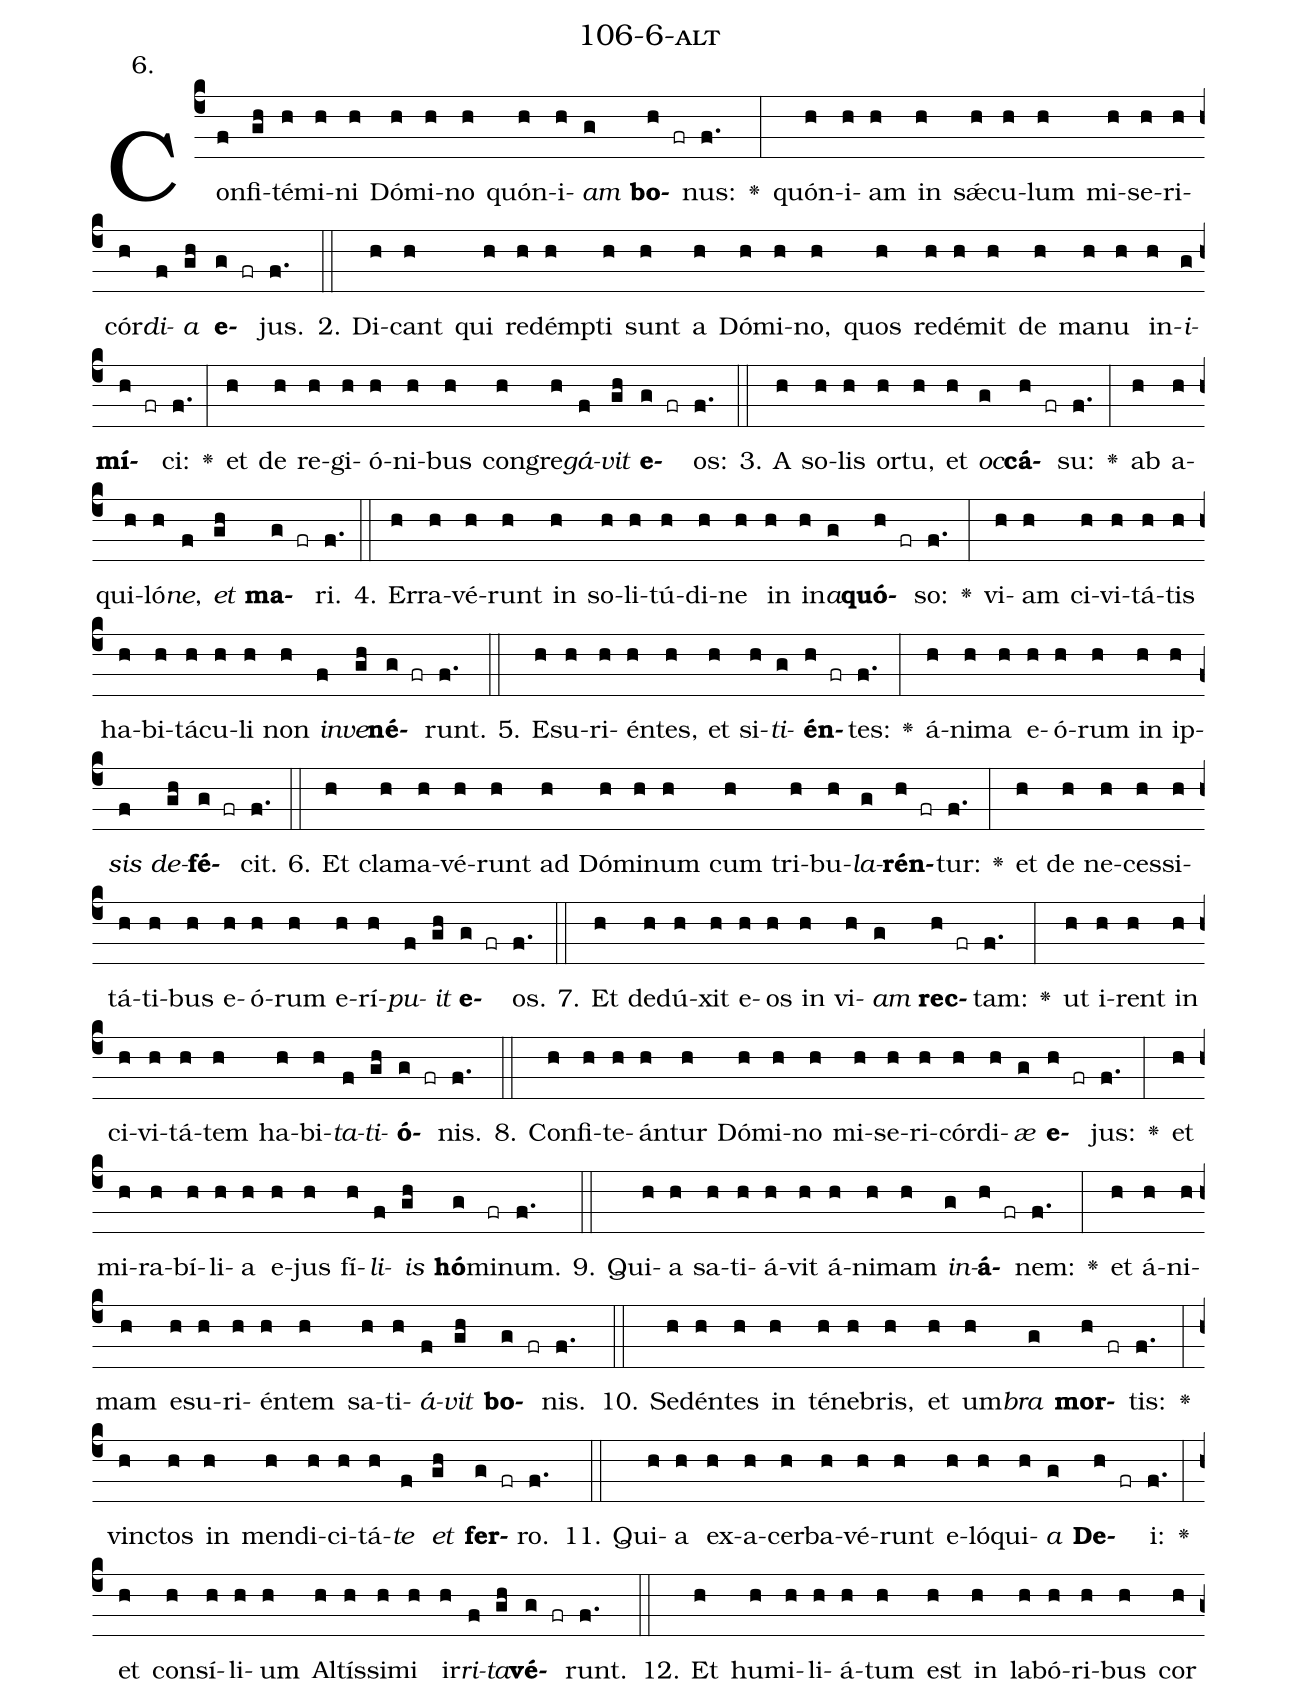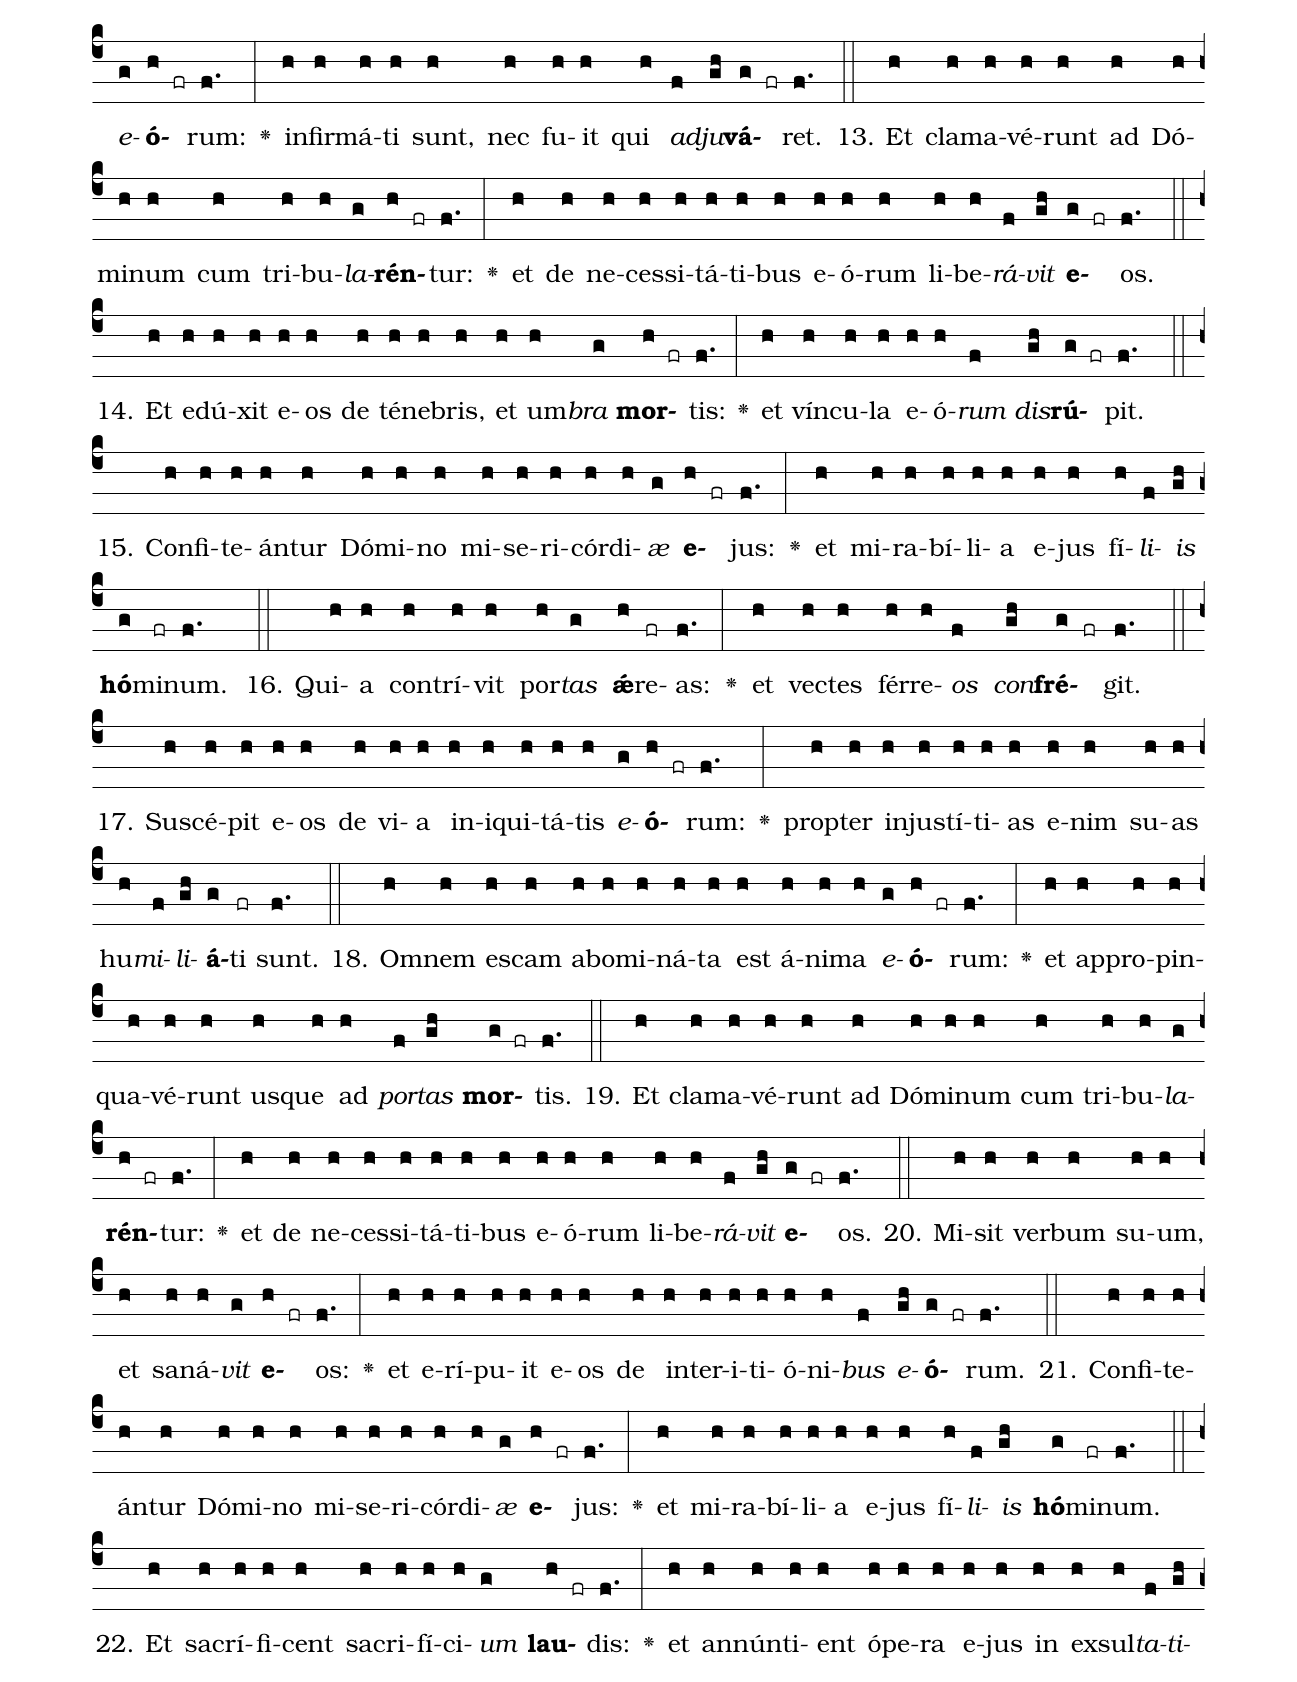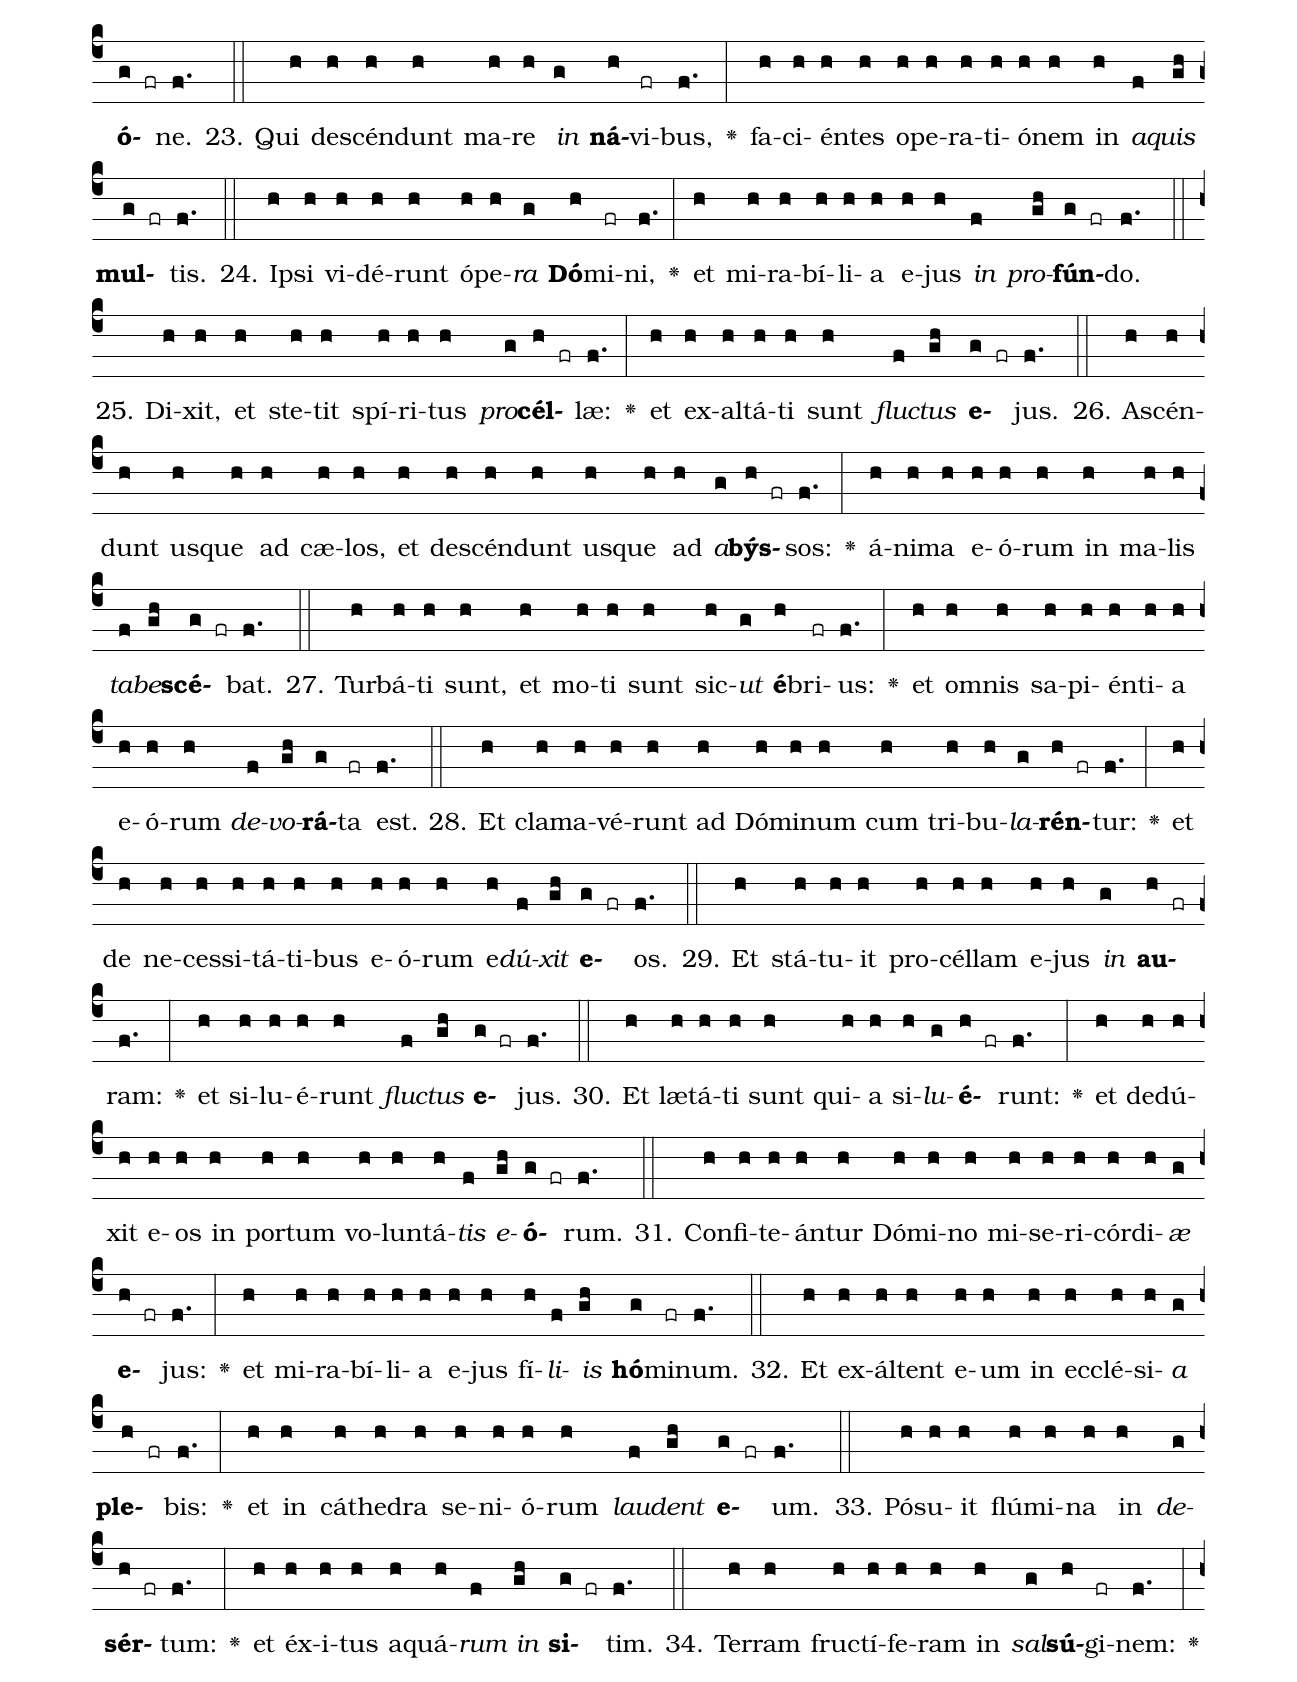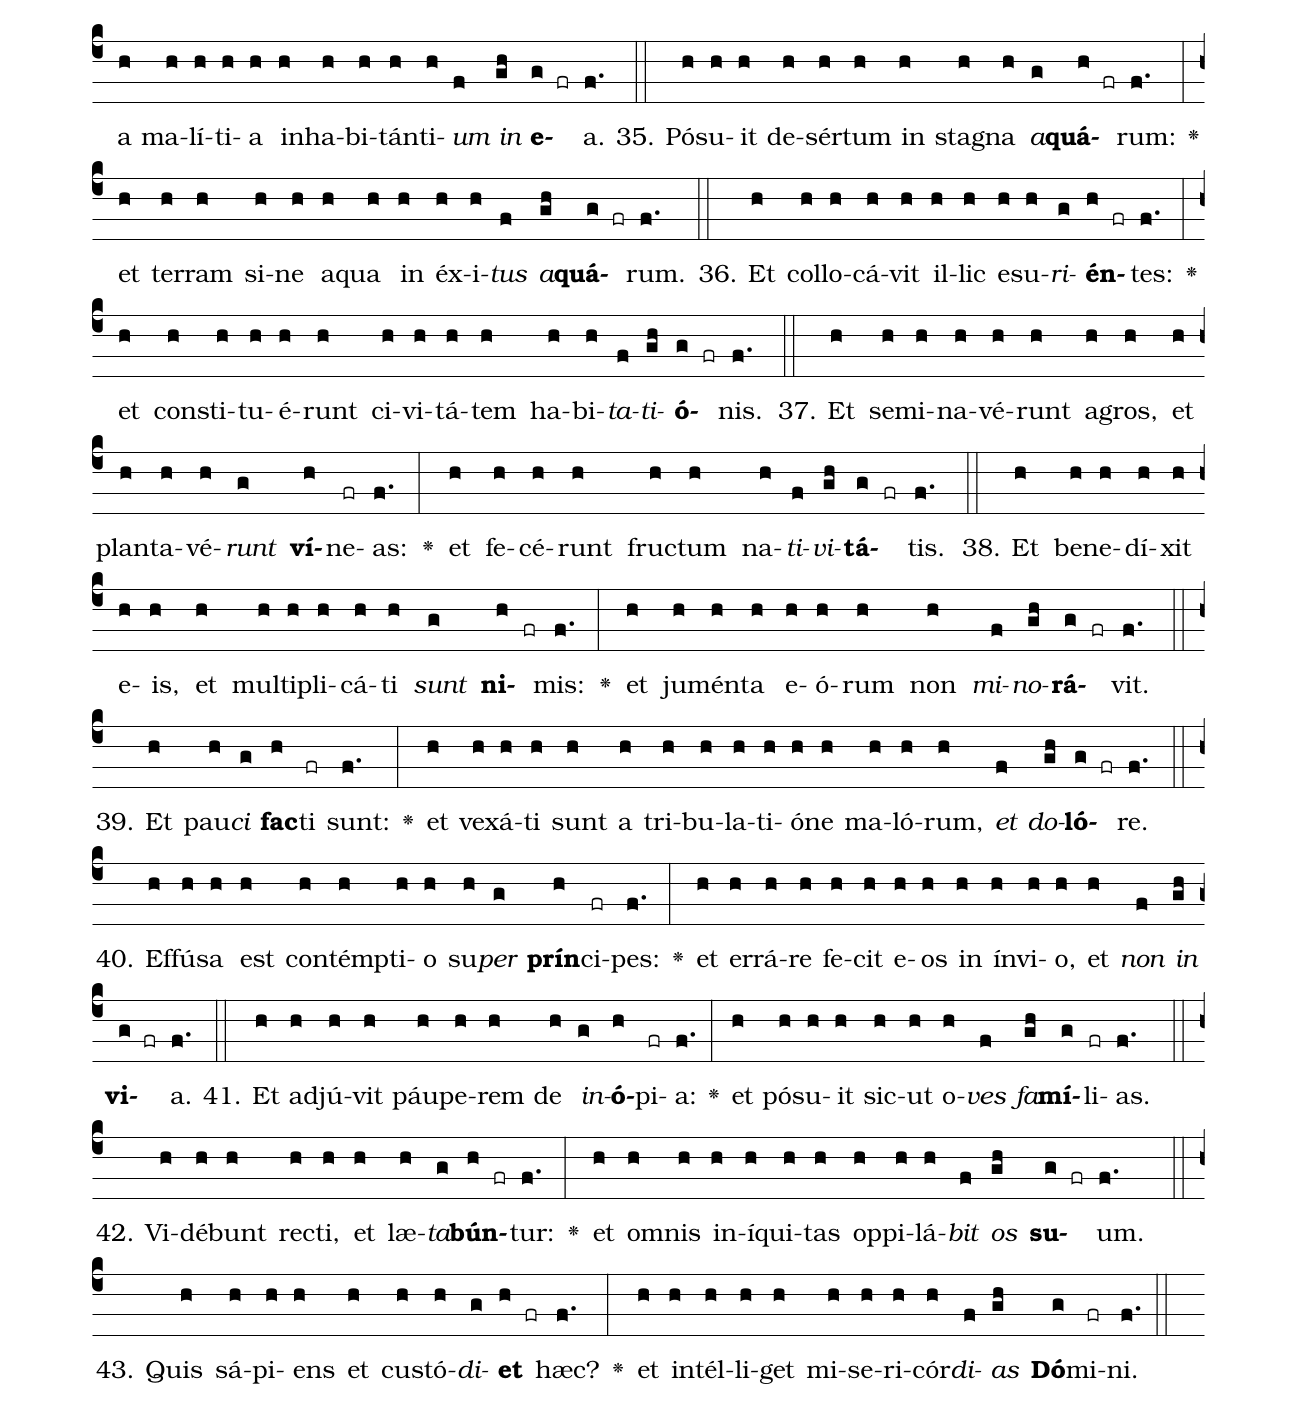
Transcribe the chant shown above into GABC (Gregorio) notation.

name: 106-6-alt;
annotation: 6.;
%%
(c4)Con(f)fi(gh)té(h)mi(h)ni(h) Dó(h)mi(h)no(h) quón(h)i(h)<i>am</i>(g) <b>bo</b>(h fr)nus:(f.) <v>\greheightstar</v>(:) quón(h)i(h)am(h) in(h) sǽ(h)cu(h)lum(h) mi(h)se(h)ri(h)cór(h)<i>di</i>(f)<i>a</i>(gh) <b>e</b>(g fr)jus.(f.) (::)
2. Di(h)cant(h) qui(h) red(h)émp(h)ti(h) sunt(h) a(h) Dó(h)mi(h)no,(h) quos(h) red(h)é(h)mit(h) de(h) ma(h)nu(h) in(h)<i>i</i>(g)<b>mí</b>(h fr)ci:(f.) <v>\greheightstar</v>(:) et(h) de(h) re(h)gi(h)ó(h)ni(h)bus(h) con(h)gre(h)<i>gá</i>(f)<i>vit</i>(gh) <b>e</b>(g fr)os:(f.) (::)
3. A(h) so(h)lis(h) or(h)tu,(h) et(h) <i>oc</i>(g)<b>cá</b>(h fr)su:(f.) <v>\greheightstar</v>(:) ab(h) a(h)qui(h)ló(h)<i>ne</i>,(f) <i>et</i>(gh) <b>ma</b>(g fr)ri.(f.) (::)
4. Er(h)ra(h)vé(h)runt(h) in(h) so(h)li(h)tú(h)di(h)ne(h) in(h) in(h)<i>a</i>(g)<b>quó</b>(h fr)so:(f.) <v>\greheightstar</v>(:) vi(h)am(h) ci(h)vi(h)tá(h)tis(h) ha(h)bi(h)tá(h)cu(h)li(h) non(h) <i>in</i>(f)<i>ve</i>(gh)<b>né</b>(g fr)runt.(f.) (::)
5. E(h)su(h)ri(h)én(h)tes,(h) et(h) si(h)<i>ti</i>(g)<b>én</b>(h fr)tes:(f.) <v>\greheightstar</v>(:) á(h)ni(h)ma(h) e(h)ó(h)rum(h) in(h) ip(h)<i>sis</i>(f) <i>de</i>(gh)<b>fé</b>(g fr)cit.(f.) (::)
6. Et(h) cla(h)ma(h)vé(h)runt(h) ad(h) Dó(h)mi(h)num(h) cum(h) tri(h)bu(h)<i>la</i>(g)<b>rén</b>(h fr)tur:(f.) <v>\greheightstar</v>(:) et(h) de(h) ne(h)ces(h)si(h)tá(h)ti(h)bus(h) e(h)ó(h)rum(h) e(h)rí(h)<i>pu</i>(f)<i>it</i>(gh) <b>e</b>(g fr)os.(f.) (::)
7. Et(h) de(h)dú(h)xit(h) e(h)os(h) in(h) vi(h)<i>am</i>(g) <b>rec</b>(h fr)tam:(f.) <v>\greheightstar</v>(:) ut(h) i(h)rent(h) in(h) ci(h)vi(h)tá(h)tem(h) ha(h)bi(h)<i>ta</i>(f)<i>ti</i>(gh)<b>ó</b>(g fr)nis.(f.) (::)
8. Con(h)fi(h)te(h)án(h)tur(h) Dó(h)mi(h)no(h) mi(h)se(h)ri(h)cór(h)di(h)<i>æ</i>(g) <b>e</b>(h fr)jus:(f.) <v>\greheightstar</v>(:) et(h) mi(h)ra(h)bí(h)li(h)a(h) e(h)jus(h) fí(h)<i>li</i>(f)<i>is</i>(gh) <b>hó</b>(g)mi(fr)num.(f.) (::)
9. Qui(h)a(h) sa(h)ti(h)á(h)vit(h) á(h)ni(h)mam(h) <i>in</i>(g)<b>á</b>(h fr)nem:(f.) <v>\greheightstar</v>(:) et(h) á(h)ni(h)mam(h) e(h)su(h)ri(h)én(h)tem(h) sa(h)ti(h)<i>á</i>(f)<i>vit</i>(gh) <b>bo</b>(g fr)nis.(f.) (::)
10. Se(h)dén(h)tes(h) in(h) té(h)ne(h)bris,(h) et(h) um(h)<i>bra</i>(g) <b>mor</b>(h fr)tis:(f.) <v>\greheightstar</v>(:) vinc(h)tos(h) in(h) men(h)di(h)ci(h)tá(h)<i>te</i>(f) <i>et</i>(gh) <b>fer</b>(g fr)ro.(f.) (::)
11. Qui(h)a(h) ex(h)a(h)cer(h)ba(h)vé(h)runt(h) e(h)ló(h)qui(h)<i>a</i>(g) <b>De</b>(h fr)i:(f.) <v>\greheightstar</v>(:) et(h) con(h)sí(h)li(h)um(h) Al(h)tís(h)si(h)mi(h) ir(h)<i>ri</i>(f)<i>ta</i>(gh)<b>vé</b>(g fr)runt.(f.) (::)
12. Et(h) hu(h)mi(h)li(h)á(h)tum(h) est(h) in(h) la(h)bó(h)ri(h)bus(h) cor(h) <i>e</i>(g)<b>ó</b>(h fr)rum:(f.) <v>\greheightstar</v>(:) in(h)fir(h)má(h)ti(h) sunt,(h) nec(h) fu(h)it(h) qui(h) <i>ad</i>(f)<i>ju</i>(gh)<b>vá</b>(g fr)ret.(f.) (::)
13. Et(h) cla(h)ma(h)vé(h)runt(h) ad(h) Dó(h)mi(h)num(h) cum(h) tri(h)bu(h)<i>la</i>(g)<b>rén</b>(h fr)tur:(f.) <v>\greheightstar</v>(:) et(h) de(h) ne(h)ces(h)si(h)tá(h)ti(h)bus(h) e(h)ó(h)rum(h) li(h)be(h)<i>rá</i>(f)<i>vit</i>(gh) <b>e</b>(g fr)os.(f.) (::)
14. Et(h) e(h)dú(h)xit(h) e(h)os(h) de(h) té(h)ne(h)bris,(h) et(h) um(h)<i>bra</i>(g) <b>mor</b>(h fr)tis:(f.) <v>\greheightstar</v>(:) et(h) vín(h)cu(h)la(h) e(h)ó(h)<i>rum</i>(f) <i>dis</i>(gh)<b>rú</b>(g fr)pit.(f.) (::)
15. Con(h)fi(h)te(h)án(h)tur(h) Dó(h)mi(h)no(h) mi(h)se(h)ri(h)cór(h)di(h)<i>æ</i>(g) <b>e</b>(h fr)jus:(f.) <v>\greheightstar</v>(:) et(h) mi(h)ra(h)bí(h)li(h)a(h) e(h)jus(h) fí(h)<i>li</i>(f)<i>is</i>(gh) <b>hó</b>(g)mi(fr)num.(f.) (::)
16. Qui(h)a(h) con(h)trí(h)vit(h) por(h)<i>tas</i>(g) <b>ǽ</b>(h)re(fr)as:(f.) <v>\greheightstar</v>(:) et(h) vec(h)tes(h) fér(h)re(h)<i>os</i>(f) <i>con</i>(gh)<b>fré</b>(g fr)git.(f.) (::)
17. Su(h)scé(h)pit(h) e(h)os(h) de(h) vi(h)a(h) in(h)i(h)qui(h)tá(h)tis(h) <i>e</i>(g)<b>ó</b>(h fr)rum:(f.) <v>\greheightstar</v>(:) prop(h)ter(h) in(h)jus(h)tí(h)ti(h)as(h) e(h)nim(h) su(h)as(h) hu(h)<i>mi</i>(f)<i>li</i>(gh)<b>á</b>(g)ti(fr) sunt.(f.) (::)
18. Om(h)nem(h) es(h)cam(h) ab(h)o(h)mi(h)ná(h)ta(h) est(h) á(h)ni(h)ma(h) <i>e</i>(g)<b>ó</b>(h fr)rum:(f.) <v>\greheightstar</v>(:) et(h) ap(h)pro(h)pin(h)qua(h)vé(h)runt(h) us(h)que(h) ad(h) <i>por</i>(f)<i>tas</i>(gh) <b>mor</b>(g fr)tis.(f.) (::)
19. Et(h) cla(h)ma(h)vé(h)runt(h) ad(h) Dó(h)mi(h)num(h) cum(h) tri(h)bu(h)<i>la</i>(g)<b>rén</b>(h fr)tur:(f.) <v>\greheightstar</v>(:) et(h) de(h) ne(h)ces(h)si(h)tá(h)ti(h)bus(h) e(h)ó(h)rum(h) li(h)be(h)<i>rá</i>(f)<i>vit</i>(gh) <b>e</b>(g fr)os.(f.) (::)
20. Mi(h)sit(h) ver(h)bum(h) su(h)um,(h) et(h) sa(h)ná(h)<i>vit</i>(g) <b>e</b>(h fr)os:(f.) <v>\greheightstar</v>(:) et(h) e(h)rí(h)pu(h)it(h) e(h)os(h) de(h) in(h)ter(h)i(h)ti(h)ó(h)ni(h)<i>bus</i>(f) <i>e</i>(gh)<b>ó</b>(g fr)rum.(f.) (::)
21. Con(h)fi(h)te(h)án(h)tur(h) Dó(h)mi(h)no(h) mi(h)se(h)ri(h)cór(h)di(h)<i>æ</i>(g) <b>e</b>(h fr)jus:(f.) <v>\greheightstar</v>(:) et(h) mi(h)ra(h)bí(h)li(h)a(h) e(h)jus(h) fí(h)<i>li</i>(f)<i>is</i>(gh) <b>hó</b>(g)mi(fr)num.(f.) (::)
22. Et(h) sa(h)crí(h)fi(h)cent(h) sa(h)cri(h)fí(h)ci(h)<i>um</i>(g) <b>lau</b>(h fr)dis:(f.) <v>\greheightstar</v>(:) et(h) an(h)nún(h)ti(h)ent(h) ó(h)pe(h)ra(h) e(h)jus(h) in(h) ex(h)sul(h)<i>ta</i>(f)<i>ti</i>(gh)<b>ó</b>(g fr)ne.(f.) (::)
23. Qui(h) de(h)scén(h)dunt(h) ma(h)re(h) <i>in</i>(g) <b>ná</b>(h)vi(fr)bus,(f.) <v>\greheightstar</v>(:) fa(h)ci(h)én(h)tes(h) o(h)pe(h)ra(h)ti(h)ó(h)nem(h) in(h) <i>a</i>(f)<i>quis</i>(gh) <b>mul</b>(g fr)tis.(f.) (::)
24. Ip(h)si(h) vi(h)dé(h)runt(h) ó(h)pe(h)<i>ra</i>(g) <b>Dó</b>(h)mi(fr)ni,(f.) <v>\greheightstar</v>(:) et(h) mi(h)ra(h)bí(h)li(h)a(h) e(h)jus(h) <i>in</i>(f) <i>pro</i>(gh)<b>fún</b>(g fr)do.(f.) (::)
25. Di(h)xit,(h) et(h) ste(h)tit(h) spí(h)ri(h)tus(h) <i>pro</i>(g)<b>cél</b>(h fr)læ:(f.) <v>\greheightstar</v>(:) et(h) ex(h)al(h)tá(h)ti(h) sunt(h) <i>fluc</i>(f)<i>tus</i>(gh) <b>e</b>(g fr)jus.(f.) (::)
26. A(h)scén(h)dunt(h) us(h)que(h) ad(h) cæ(h)los,(h) et(h) de(h)scén(h)dunt(h) us(h)que(h) ad(h) <i>a</i>(g)<b>býs</b>(h fr)sos:(f.) <v>\greheightstar</v>(:) á(h)ni(h)ma(h) e(h)ó(h)rum(h) in(h) ma(h)lis(h) <i>ta</i>(f)<i>be</i>(gh)<b>scé</b>(g fr)bat.(f.) (::)
27. Tur(h)bá(h)ti(h) sunt,(h) et(h) mo(h)ti(h) sunt(h) sic(h)<i>ut</i>(g) <b>é</b>(h)bri(fr)us:(f.) <v>\greheightstar</v>(:) et(h) om(h)nis(h) sa(h)pi(h)én(h)ti(h)a(h) e(h)ó(h)rum(h) <i>de</i>(f)<i>vo</i>(gh)<b>rá</b>(g)ta(fr) est.(f.) (::)
28. Et(h) cla(h)ma(h)vé(h)runt(h) ad(h) Dó(h)mi(h)num(h) cum(h) tri(h)bu(h)<i>la</i>(g)<b>rén</b>(h fr)tur:(f.) <v>\greheightstar</v>(:) et(h) de(h) ne(h)ces(h)si(h)tá(h)ti(h)bus(h) e(h)ó(h)rum(h) e(h)<i>dú</i>(f)<i>xit</i>(gh) <b>e</b>(g fr)os.(f.) (::)
29. Et(h) stá(h)tu(h)it(h) pro(h)cél(h)lam(h) e(h)jus(h) <i>in</i>(g) <b>au</b>(h fr)ram:(f.) <v>\greheightstar</v>(:) et(h) si(h)lu(h)é(h)runt(h) <i>fluc</i>(f)<i>tus</i>(gh) <b>e</b>(g fr)jus.(f.) (::)
30. Et(h) læ(h)tá(h)ti(h) sunt(h) qui(h)a(h) si(h)<i>lu</i>(g)<b>é</b>(h fr)runt:(f.) <v>\greheightstar</v>(:) et(h) de(h)dú(h)xit(h) e(h)os(h) in(h) por(h)tum(h) vo(h)lun(h)tá(h)<i>tis</i>(f) <i>e</i>(gh)<b>ó</b>(g fr)rum.(f.) (::)
31. Con(h)fi(h)te(h)án(h)tur(h) Dó(h)mi(h)no(h) mi(h)se(h)ri(h)cór(h)di(h)<i>æ</i>(g) <b>e</b>(h fr)jus:(f.) <v>\greheightstar</v>(:) et(h) mi(h)ra(h)bí(h)li(h)a(h) e(h)jus(h) fí(h)<i>li</i>(f)<i>is</i>(gh) <b>hó</b>(g)mi(fr)num.(f.) (::)
32. Et(h) ex(h)ál(h)tent(h) e(h)um(h) in(h) ec(h)clé(h)si(h)<i>a</i>(g) <b>ple</b>(h fr)bis:(f.) <v>\greheightstar</v>(:) et(h) in(h) cá(h)the(h)dra(h) se(h)ni(h)ó(h)rum(h) <i>lau</i>(f)<i>dent</i>(gh) <b>e</b>(g fr)um.(f.) (::)
33. Pó(h)su(h)it(h) flú(h)mi(h)na(h) in(h) <i>de</i>(g)<b>sér</b>(h fr)tum:(f.) <v>\greheightstar</v>(:) et(h) éx(h)i(h)tus(h) a(h)quá(h)<i>rum</i>(f) <i>in</i>(gh) <b>si</b>(g fr)tim.(f.) (::)
34. Ter(h)ram(h) fruc(h)tí(h)fe(h)ram(h) in(h) <i>sal</i>(g)<b>sú</b>(h)gi(fr)nem:(f.) <v>\greheightstar</v>(:) a(h) ma(h)lí(h)ti(h)a(h) in(h)ha(h)bi(h)tán(h)ti(h)<i>um</i>(f) <i>in</i>(gh) <b>e</b>(g fr)a.(f.) (::)
35. Pó(h)su(h)it(h) de(h)sér(h)tum(h) in(h) sta(h)gna(h) <i>a</i>(g)<b>quá</b>(h fr)rum:(f.) <v>\greheightstar</v>(:) et(h) ter(h)ram(h) si(h)ne(h) a(h)qua(h) in(h) éx(h)i(h)<i>tus</i>(f) <i>a</i>(gh)<b>quá</b>(g fr)rum.(f.) (::)
36. Et(h) col(h)lo(h)cá(h)vit(h) il(h)lic(h) e(h)su(h)<i>ri</i>(g)<b>én</b>(h fr)tes:(f.) <v>\greheightstar</v>(:) et(h) con(h)sti(h)tu(h)é(h)runt(h) ci(h)vi(h)tá(h)tem(h) ha(h)bi(h)<i>ta</i>(f)<i>ti</i>(gh)<b>ó</b>(g fr)nis.(f.) (::)
37. Et(h) se(h)mi(h)na(h)vé(h)runt(h) a(h)gros,(h) et(h) plan(h)ta(h)vé(h)<i>runt</i>(g) <b>ví</b>(h)ne(fr)as:(f.) <v>\greheightstar</v>(:) et(h) fe(h)cé(h)runt(h) fruc(h)tum(h) na(h)<i>ti</i>(f)<i>vi</i>(gh)<b>tá</b>(g fr)tis.(f.) (::)
38. Et(h) be(h)ne(h)dí(h)xit(h) e(h)is,(h) et(h) mul(h)ti(h)pli(h)cá(h)ti(h) <i>sunt</i>(g) <b>ni</b>(h fr)mis:(f.) <v>\greheightstar</v>(:) et(h) ju(h)mén(h)ta(h) e(h)ó(h)rum(h) non(h) <i>mi</i>(f)<i>no</i>(gh)<b>rá</b>(g fr)vit.(f.) (::)
39. Et(h) pau(h)<i>ci</i>(g) <b>fac</b>(h)ti(fr) sunt:(f.) <v>\greheightstar</v>(:) et(h) ve(h)xá(h)ti(h) sunt(h) a(h) tri(h)bu(h)la(h)ti(h)ó(h)ne(h) ma(h)ló(h)rum,(h) <i>et</i>(f) <i>do</i>(gh)<b>ló</b>(g fr)re.(f.) (::)
40. Ef(h)fú(h)sa(h) est(h) con(h)témp(h)ti(h)o(h) su(h)<i>per</i>(g) <b>prín</b>(h)ci(fr)pes:(f.) <v>\greheightstar</v>(:) et(h) er(h)rá(h)re(h) fe(h)cit(h) e(h)os(h) in(h) ín(h)vi(h)o,(h) et(h) <i>non</i>(f) <i>in</i>(gh) <b>vi</b>(g fr)a.(f.) (::)
41. Et(h) ad(h)jú(h)vit(h) páu(h)pe(h)rem(h) de(h) <i>in</i>(g)<b>ó</b>(h)pi(fr)a:(f.) <v>\greheightstar</v>(:) et(h) pó(h)su(h)it(h) sic(h)ut(h) o(h)<i>ves</i>(f) <i>fa</i>(gh)<b>mí</b>(g)li(fr)as.(f.) (::)
42. Vi(h)dé(h)bunt(h) rec(h)ti,(h) et(h) læ(h)<i>ta</i>(g)<b>bún</b>(h fr)tur:(f.) <v>\greheightstar</v>(:) et(h) om(h)nis(h) in(h)í(h)qui(h)tas(h) op(h)pi(h)lá(h)<i>bit</i>(f) <i>os</i>(gh) <b>su</b>(g fr)um.(f.) (::)
43. Quis(h) sá(h)pi(h)ens(h) et(h) cus(h)tó(h)<i>di</i>(g)<b>et</b>(h fr) hæc?(f.) <v>\greheightstar</v>(:) et(h) in(h)tél(h)li(h)get(h) mi(h)se(h)ri(h)cór(h)<i>di</i>(f)<i>as</i>(gh) <b>Dó</b>(g)mi(fr)ni.(f.) (::)
